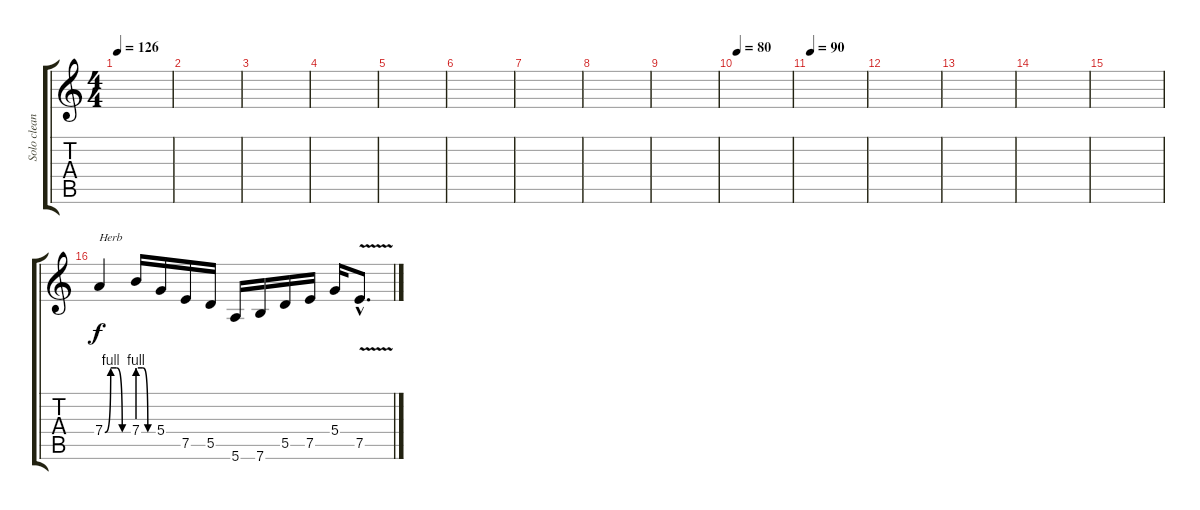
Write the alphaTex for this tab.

\track ("Solo clean" "Solo clean") {instrument electricguitarclean}
\staff {score tabs}
\tuning (E4 B3 G3 D3 A2 E2) {hide}
\ts (4 4)
\tempo 126
\clef g2
\ks c
|
|
|
|
|
|
|
|
|
\tempo 80
|
\tempo 90
|
|
|
|
|
7.4{be (custom 0 0 15 4 30 4 45 0 60 0)}.4{txt "Herb"} 7.4{be (custom 0 4 20 4 40 0 60 0)}.16 5.4.16 7.5.16 5.5.16 5.6.16 7.6.16 5.5.16 7.5.16 5.4.16 7.5{v hac}.8{d}
